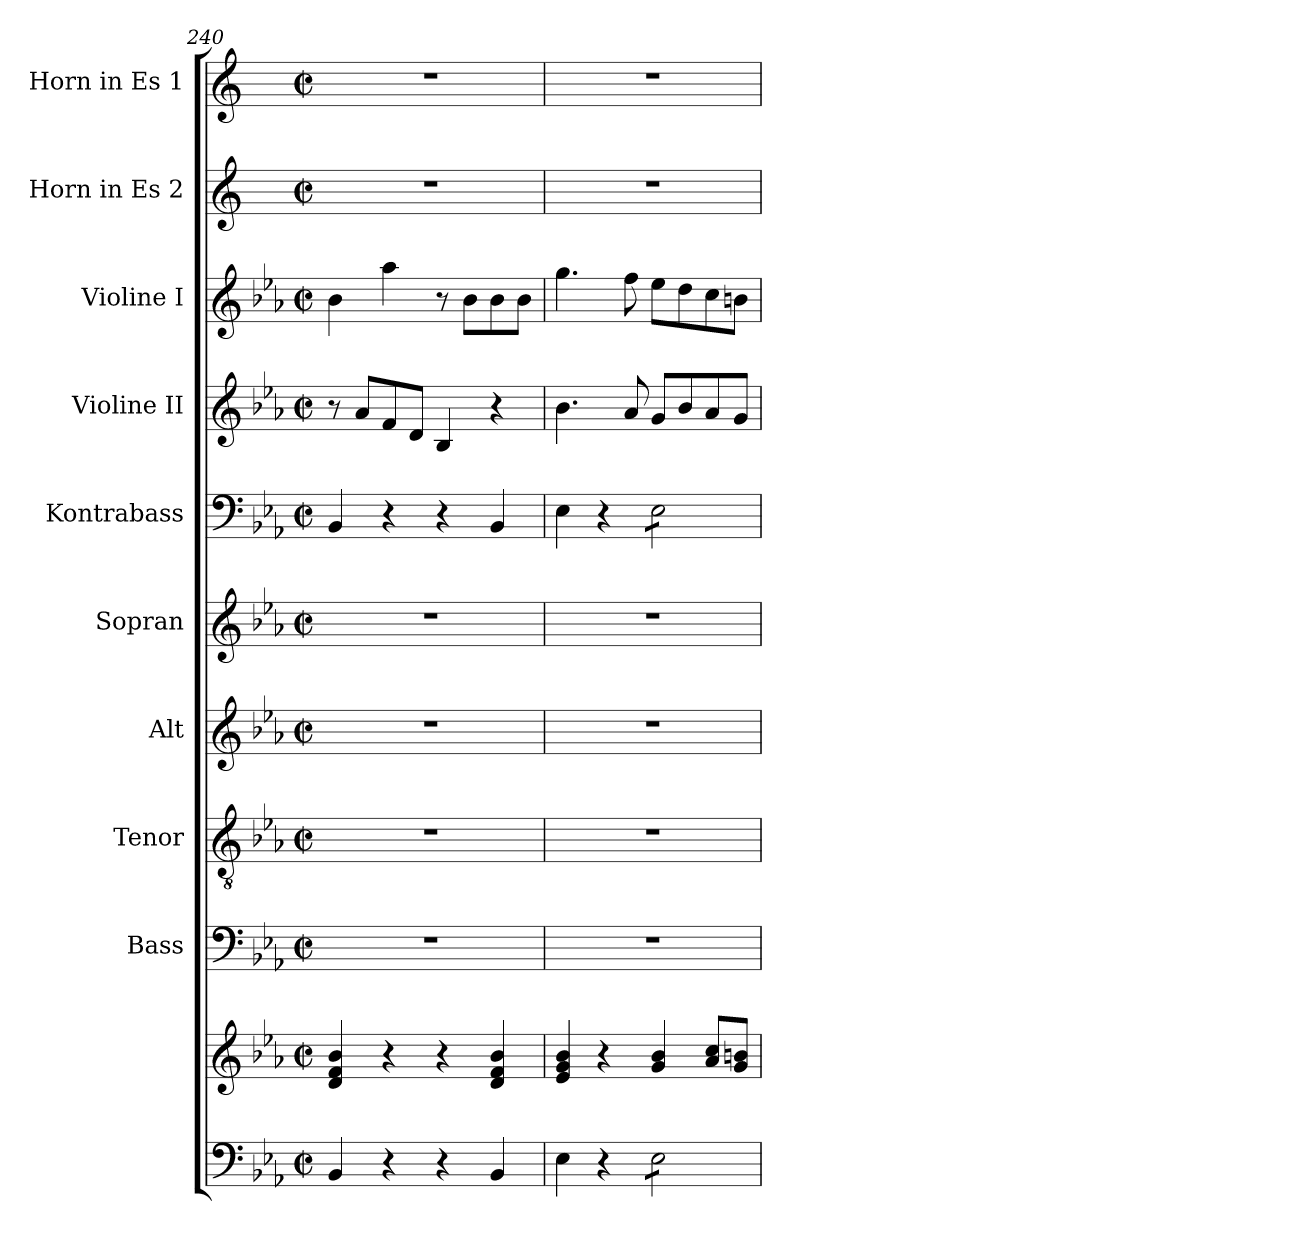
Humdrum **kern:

**kern	**kern	**kern	**kern	**kern	**kern	**kern	**kern	**kern	**kern	**kern
*part10	*part10	*part9	*part8	*part7	*part6	*part5	*part4	*part3	*part2	*part1
*staff11	*staff10	*staff9	*staff8	*staff7	*staff6	*staff5	*staff4	*staff3	*staff2	*staff1
*	*	*I"Bass	*I"Tenor	*I"Alt	*I"Sopran	*I"Kontrabass	*I"Violine II	*I"Violine I	*I"Horn in Es 2	*I"Horn in Es 1
*	*	*I'B.	*I'T.	*I'A.	*I'S.	*I'Kb.	*I'Vl. II	*I'Vl. I	*I'Hr. Es 2	*I'Hr. Es 1
*clefF4	*clefG2	*clefF4	*clefGv2	*clefG2	*clefG2	*clefF4	*clefG2	*clefG2	*clefG2	*clefG2
*	*	*	*	*	*	*ITrd7c12	*	*	*ITrd5c9	*ITrd5c9
*k[b-e-a-]	*k[b-e-a-]	*k[b-e-a-]	*k[b-e-a-]	*k[b-e-a-]	*k[b-e-a-]	*k[b-e-a-]	*k[b-e-a-]	*k[b-e-a-]	*k[b-e-a-]	*k[b-e-a-]
*E-:	*E-:	*E-:	*E-:	*E-:	*E-:	*E-:	*E-:	*E-:	*E-:	*E-:
*M2/2	*M2/2	*M2/2	*M2/2	*M2/2	*M2/2	*M2/2	*M2/2	*M2/2	*M2/2	*M2/2
*met(c|)	*met(c|)	*met(c|)	*met(c|)	*met(c|)	*met(c|)	*met(c|)	*met(c|)	*met(c|)	*met(c|)	*met(c|)
=240	=240	=240	=240	=240	=240	=240	=240	=240	=240	=240
4BB-/	4d/ 4f/ 4b-/	1r	1r	1r	1r	4BBB-/	8r	4b-\	1r	1r
.	.	.	.	.	.	.	8a-/L	.	.	.
4r	4r	.	.	.	.	4r	8f/	4aa-\	.	.
.	.	.	.	.	.	.	8d/J	.	.	.
4r	4r	.	.	.	.	4r	4B-/	8r	.	.
.	.	.	.	.	.	.	.	8b-\L	.	.
4BB-/	4d/ 4f/ 4b-/	.	.	.	.	4BBB-/	4r	8b-\	.	.
.	.	.	.	.	.	.	.	8b-\J	.	.
=241	=241	=241	=241	=241	=241	=241	=241	=241	=241	=241
4E-\	4e-/ 4g/ 4b-/	1r	1r	1r	1r	4EE-\	4.b-\	4.gg\	1r	1r
4r	4r	.	.	.	.	4r	.	.	.	.
.	.	.	.	.	.	.	8a-/	8ff\	.	.
*tremolo	*	*	*	*	*	*	*	*	*	*
*	*	*	*	*	*	*tremolo	*	*	*	*
8E-\L	4g/ 4b-/	.	.	.	.	8EE-\L	8g/L	8ee-\L	.	.
8E-\	.	.	.	.	.	8EE-\	8b-/	8dd\	.	.
8E-\	8a-/ 8cc/L	.	.	.	.	8EE-\	8a-/	8cc\	.	.
8E-\J	8g/ 8bn/J	.	.	.	.	8EE-\J	8g/J	8bn\J	.	.
*	*	*	*	*	*	*Xtremolo	*	*	*	*
*Xtremolo	*	*	*	*	*	*	*	*	*	*
=	=	=	=	=	=	=	=	=	=	=
*-	*-	*-	*-	*-	*-	*-	*-	*-	*-	*-
